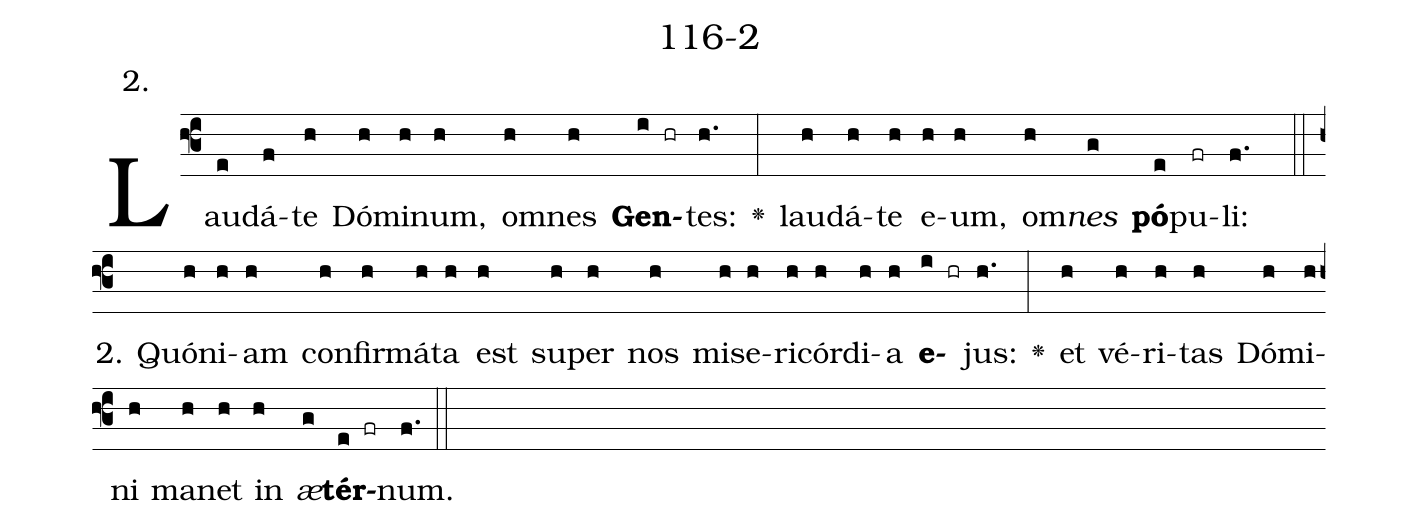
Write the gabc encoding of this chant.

name: 116-2;
annotation: 2.;
%%
(f3)Lau(e)dá(f)te(h) Dó(h)mi(h)num,(h) om(h)nes(h) <b>Gen</b>(i hr)tes:(h.) <v>\greheightstar</v>(:) lau(h)dá(h)te(h) e(h)um,(h) om(h)<i>nes</i>(g) <b>pó</b>(e)pu(fr)li:(f.) (::)
2. Quón(h)i(h)am(h) con(h)fir(h)má(h)ta(h) est(h) su(h)per(h) nos(h) mi(h)se(h)ri(h)cór(h)di(h)a(h) <b>e</b>(i hr)jus:(h.) <v>\greheightstar</v>(:) et(h) vé(h)ri(h)tas(h) Dó(h)mi(h)ni(h) ma(h)net(h) in(h) <i>æ</i>(g)<b>tér</b>(e fr)num.(f.) (::)
